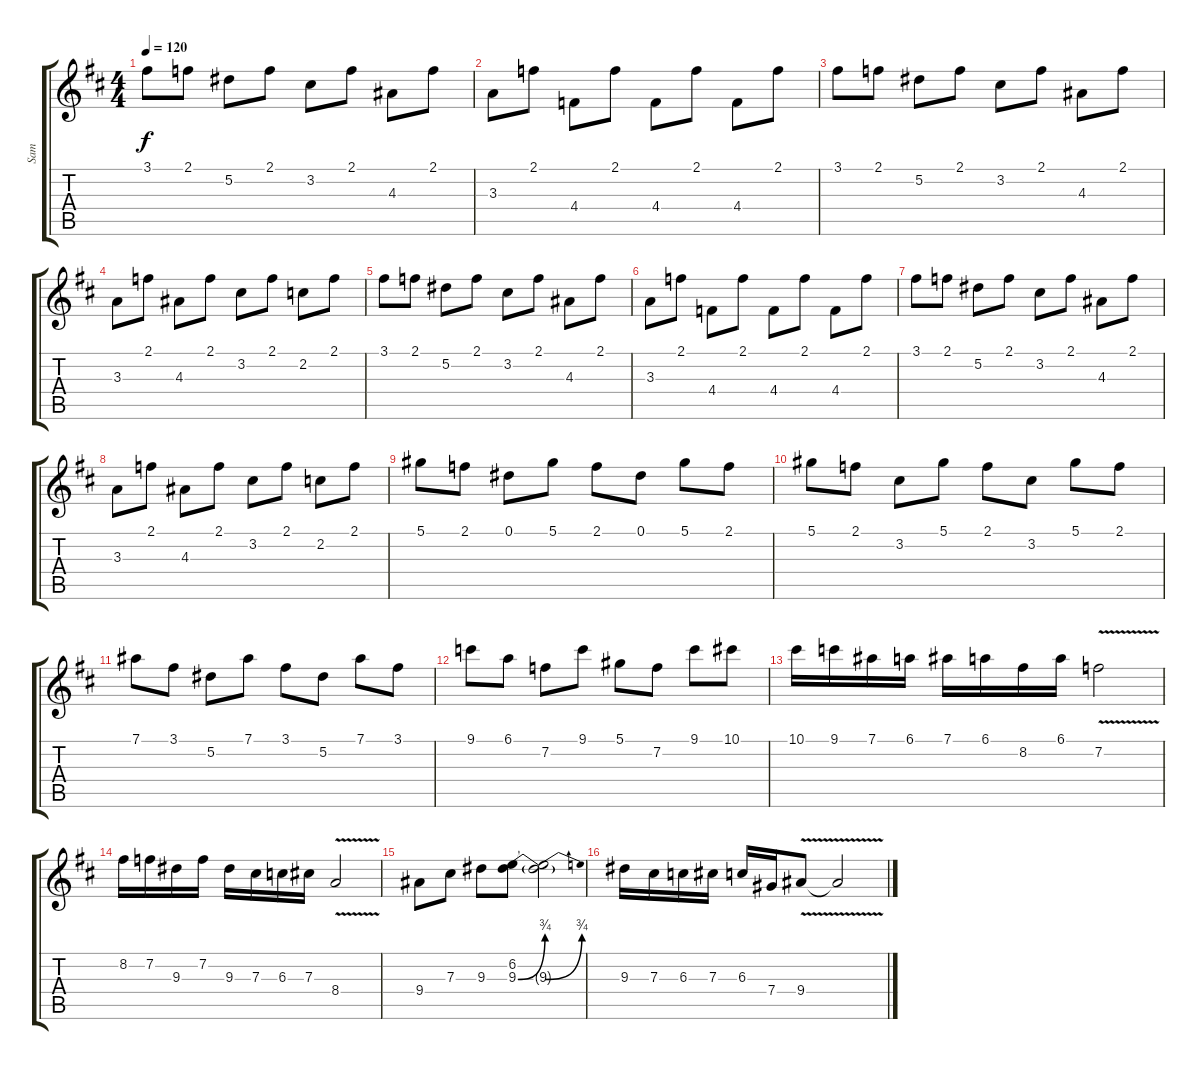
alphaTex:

\track ("Sam" "Sam") {instrument overdrivenguitar}
\staff {score tabs}
\tuning (Eb4 Bb3 Gb3 Db3 Ab2 Eb2) {hide}
\ts (4 4)
\tempo 120
\clef g2
\ks d
3.1.8{dy f} 2.1.8 5.2.8 2.1.8 3.2.8 2.1.8 4.3.8 2.1.8 |
3.3.8 2.1.8 4.4.8 2.1.8 4.4.8 2.1.8 4.4.8 2.1.8 |
3.1.8 2.1.8 5.2.8 2.1.8 3.2.8 2.1.8 4.3.8 2.1.8 |
3.3.8 2.1.8 4.3.8 2.1.8 3.2.8 2.1.8 2.2.8 2.1.8 |
3.1.8 2.1.8 5.2.8 2.1.8 3.2.8 2.1.8 4.3.8 2.1.8 |
3.3.8 2.1.8 4.4.8 2.1.8 4.4.8 2.1.8 4.4.8 2.1.8 |
3.1.8 2.1.8 5.2.8 2.1.8 3.2.8 2.1.8 4.3.8 2.1.8 |
3.3.8 2.1.8 4.3.8 2.1.8 3.2.8 2.1.8 2.2.8 2.1.8 |
5.1.8 2.1.8 0.1.8 5.1.8 2.1.8 0.1.8 5.1.8 2.1.8 |
5.1.8 2.1.8 3.2.8 5.1.8 2.1.8 3.2.8 5.1.8 2.1.8 |
7.1.8 3.1.8 5.2.8 7.1.8 3.1.8 5.2.8 7.1.8 3.1.8 |
9.1.8 6.1.8 7.2.8 9.1.8 5.1.8 7.2.8 9.1.8 10.1.8 |
10.1.16 9.1.16 7.1.16 6.1.16 7.1.16 6.1.16 8.2.16 6.1.16 7.2{v}.2 |
8.2.16 7.2.16 9.3.16 7.2.16 9.3.16 7.3.16 6.3.16 7.3.16 8.4{v}.2 |
9.4.8 7.3.8 9.3.8 (6.2 9.3{be (bend 0 0 60 3)}).8 (6.2{t} 9.3{be (bend 0 0 60 3) t}).2 |
9.3.16 7.3.16 6.3.16 7.3.16 6.3.16 7.4.16 9.4{v}.8 9.4{t}.2
